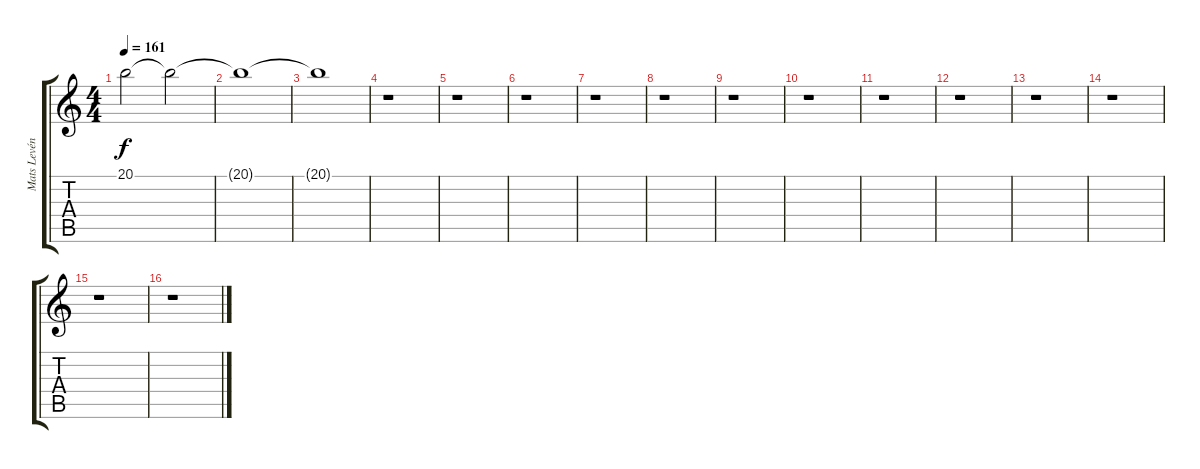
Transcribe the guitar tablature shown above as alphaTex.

\track ("Mats Levén" "Mats Levén") {instrument oboe}
\staff {score tabs}
\tuning (Eb4 Bb3 Gb3 Db3 Ab2 Eb2) {hide}
\ts (4 4)
\tempo 161
\clef g2
\ks c
20.1{t}.2{dy f} 20.1{t}.2{volume 0} |
20.1{t}.1 |
20.1{t}.1 |
r.1 |
r.1 |
r.1 |
r.1 |
r.1 |
r.1 |
r.1 |
r.1 |
r.1 |
r.1 |
r.1 |
r.1 |
r.1
